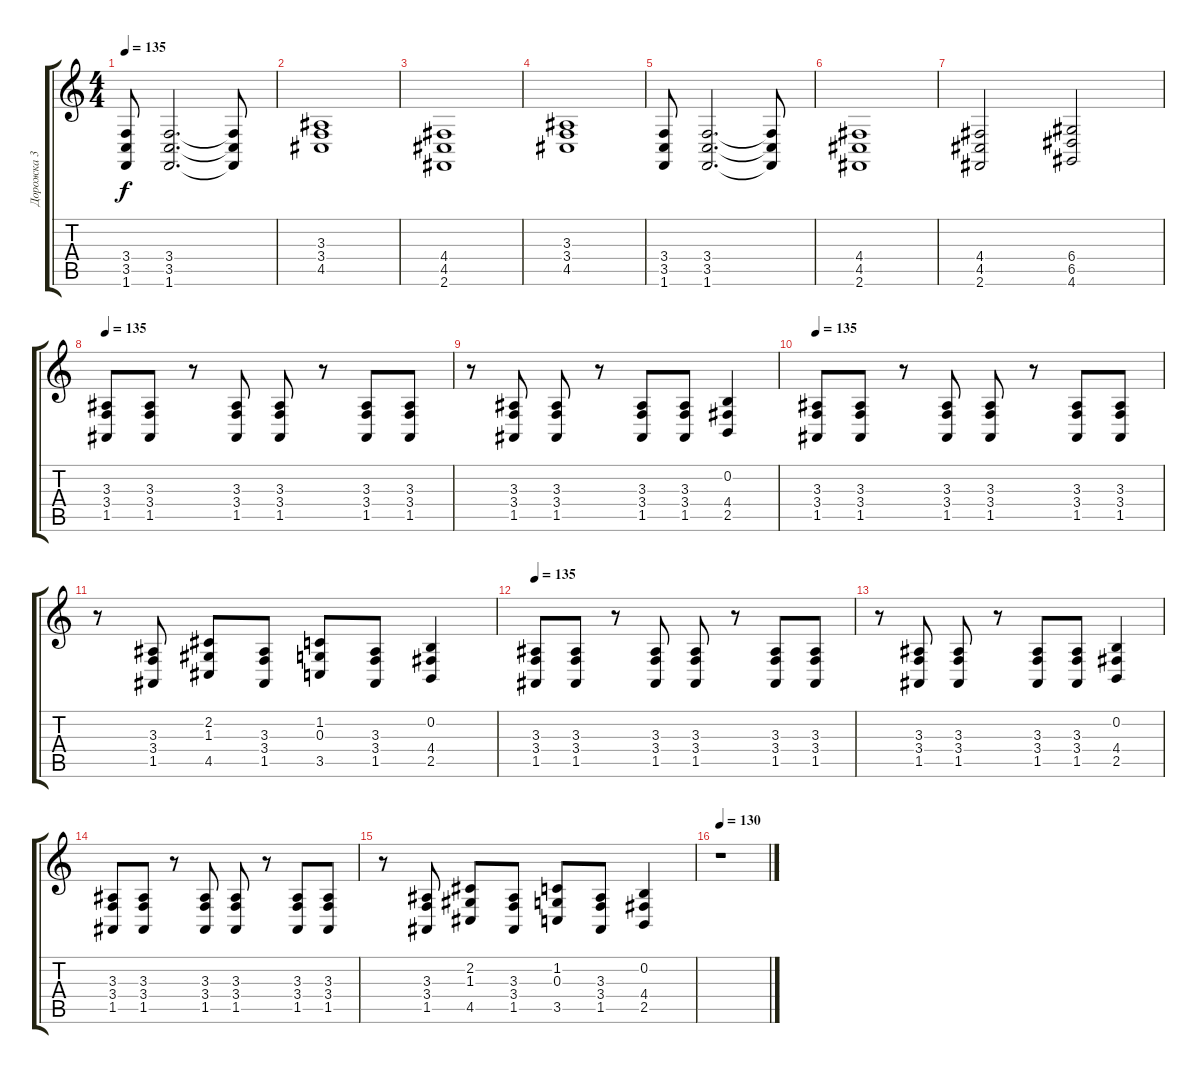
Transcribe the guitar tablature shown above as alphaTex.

\track ("Дорожка 3" "Дорожка 3") {instrument lead1square}
\staff {score tabs}
\tuning (E4 B3 G3 D3 A2 E2) {hide}
\ts (4 4)
\tempo 135
\clef g2
\ks c
(3.4 3.5 1.6).8{dy f} (3.4 3.5 1.6).2{d} (3.4{t} 3.5{t} 1.6{t}).8 |
(3.3 3.4 4.5).1 |
(4.4 4.5 2.6).1 |
(3.3 3.4 4.5).1 |
(3.4 3.5 1.6).8 (3.4 3.5 1.6).2{d} (3.4{t} 3.5{t} 1.6{t}).8 |
(4.4 4.5 2.6).1 |
(4.4 4.5 2.6).2 (6.4 6.5 4.6).2 |
\tempo 135
(3.3 3.4 1.5).8 (3.3 3.4 1.5).8 r.8 (3.3 3.4 1.5).8 (3.3 3.4 1.5).8 r.8 (3.3 3.4 1.5).8 (3.3 3.4 1.5).8 |
r.8 (3.3 3.4 1.5).8 (3.3 3.4 1.5).8 r.8 (3.3 3.4 1.5).8 (3.3 3.4 1.5).8 (0.2 4.4 2.5).4 |
\tempo 135
(3.3 3.4 1.5).8 (3.3 3.4 1.5).8 r.8 (3.3 3.4 1.5).8 (3.3 3.4 1.5).8 r.8 (3.3 3.4 1.5).8 (3.3 3.4 1.5).8 |
r.8 (3.3 3.4 1.5).8 (2.2 1.3 4.5).8 (3.3 3.4 1.5).8 (1.2 0.3 3.5).8 (3.3 3.4 1.5).8 (0.2 4.4 2.5).4 |
\tempo 135
(3.3 3.4 1.5).8 (3.3 3.4 1.5).8 r.8 (3.3 3.4 1.5).8 (3.3 3.4 1.5).8 r.8 (3.3 3.4 1.5).8 (3.3 3.4 1.5).8 |
r.8 (3.3 3.4 1.5).8 (3.3 3.4 1.5).8 r.8 (3.3 3.4 1.5).8 (3.3 3.4 1.5).8 (0.2 4.4 2.5).4 |
(3.3 3.4 1.5).8 (3.3 3.4 1.5).8 r.8 (3.3 3.4 1.5).8 (3.3 3.4 1.5).8 r.8 (3.3 3.4 1.5).8 (3.3 3.4 1.5).8 |
r.8 (3.3 3.4 1.5).8 (2.2 1.3 4.5).8 (3.3 3.4 1.5).8 (1.2 0.3 3.5).8 (3.3 3.4 1.5).8 (0.2 4.4 2.5).4 |
\tempo 130
r.1
